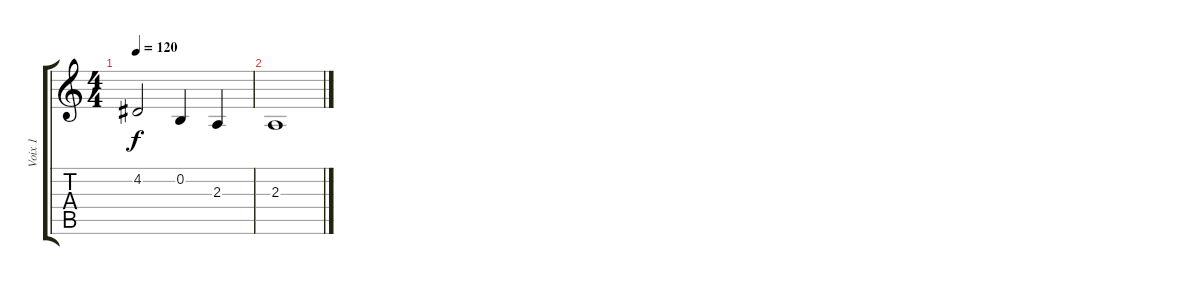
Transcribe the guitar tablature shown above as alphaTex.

\track ("Voix 1" "Voix 1") {instrument bassoon}
\staff {score tabs}
\tuning (E4 B3 G3 D3 A2 E2) {hide}
\ts (4 4)
\tempo 120
\clef g2
\ks c
4.2{t}.2{dy f} 0.2.4 2.3.4 |
2.3.1
